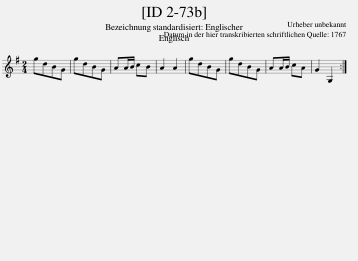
X:1
L:1/8
M:2/4
I:linebreak $
K:G
V:1 treble
V:1
 gdBG | gdBG | AA/B/ cB | A2 A2 | gdBG | %5
 gdBG | AA/B/ cA | G2 G,2 :| %8
